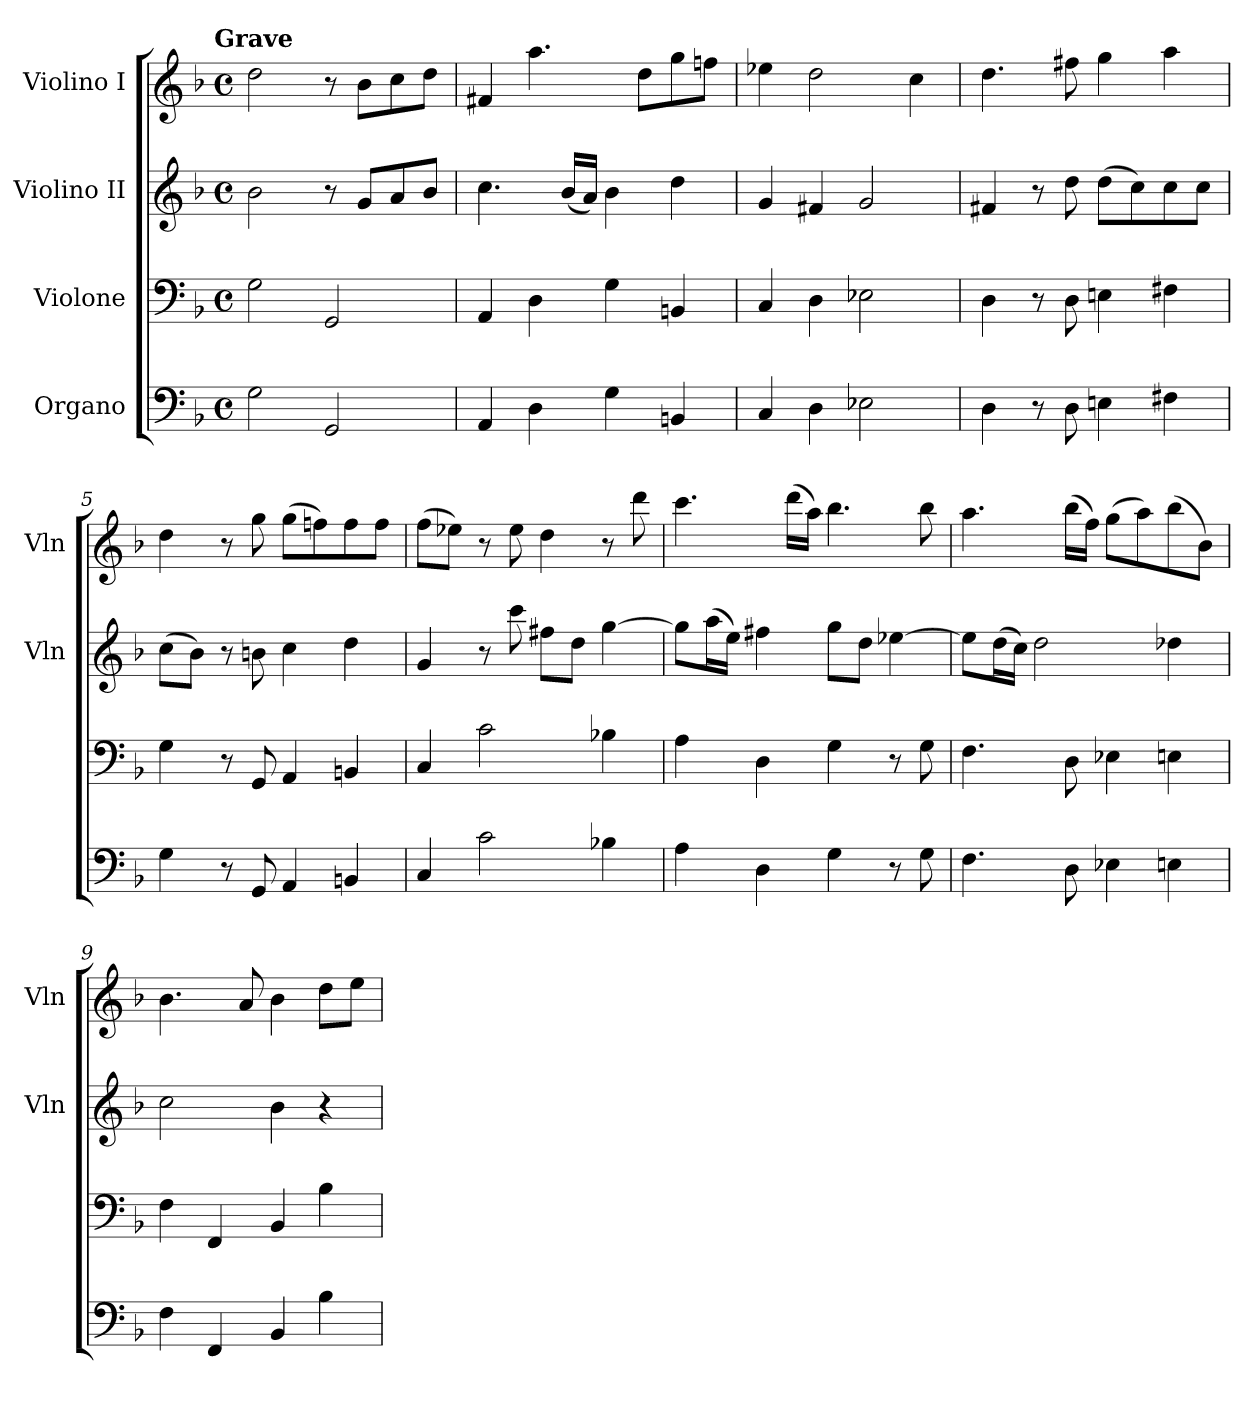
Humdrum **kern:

**kern	**kern	**kern	**kern
*part4	*part3	*part2	*part1
*staff4	*staff3	*staff2	*staff1
*I"Organo	*I"Violone	*I"Violino II	*I"Violino I
*	*	*I'Vln	*I'Vln
*clefF4	*clefF4	*clefG2	*clefG2
*k[b-]	*k[b-]	*k[b-]	*k[b-]
*d:	*d:	*d:	*d:
!!LO:TX:omd:t=Grave
*M4/4	*M4/4	*M4/4	*M4/4
*met(c)	*met(c)	*met(c)	*met(c)
*MM40	*MM40	*MM40	*MM40
=1	=1	=1	=1
2G	2G	2b-	2dd
2GG	2GG	8r	8r
.	.	8gL	8b-L
.	.	8a	8cc
.	.	8b-J	8ddJ
=2	=2	=2	=2
4AA	4AA	4.cc	4f#X
4D	4D	.	4.aa
.	.	(16b-LL	.
.	.	16aJJ)	.
4G	4G	4b-	.
.	.	.	8ddL
4BBn	4BBn	4dd	8gg
.	.	.	8ffnJ
=3	=3	=3	=3
4C	4C	4g	4ee-X
4D	4D	4f#X	2dd
2E-X	2E-X	2g	.
.	.	.	4cc
=4	=4	=4	=4
4D	4D	4f#X	4.dd
8r	8r	8r	.
8D	8D	8dd	8ff#X
4En	4En	(8ddL	4gg
.	.	8cc)	.
4F#X	4F#X	8cc	4aa
.	.	8ccJ	.
=5	=5	=5	=5
4G	4G	(8ccL	4dd
.	.	8b-J)	.
8r	8r	8r	8r
8GG	8GG	8bn	8gg
4AA	4AA	4cc	(8ggL
.	.	.	8ffn)
4BBn	4BBn	4dd	8ff
.	.	.	8ffJ
=6	=6	=6	=6
4C	4C	4g	(8ffL
.	.	.	8ee-XJ)
2c	2c	8r	8r
.	.	8ccc	8ee-
.	.	8ff#XL	4dd
.	.	8ddJ	.
4B-X	4B-X	[4gg	8r
.	.	.	8ddd
=7	=7	=7	=7
4A	4A	8ggL]	4.ccc
.	.	(16aaL	.
.	.	16eeJJ)	.
4D	4D	4ff#X	.
.	.	.	(16dddLL
.	.	.	16aaJJ)
4G	4G	8ggL	4.bb-
.	.	8ddJ	.
8r	8r	[4ee-X	.
8G	8G	.	8bb-
=8	=8	=8	=8
4.F	4.F	8ee-L]	4.aa
.	.	(16ddL	.
.	.	16ccJJ)	.
.	.	2dd	.
8D	8D	.	(16bb-LL
.	.	.	16ffJJ)
4E-X	4E-X	.	(8ggL
.	.	.	8aa)
4En	4En	4dd-X	(8bb-
.	.	.	8b-J)
=9	=9	=9	=9
4F	4F	2cc	4.b-
4FF	4FF	.	.
.	.	.	8a
4BB-	4BB-	4b-	4b-
4B-	4B-	4r	8ddL
.	.	.	8eeJ
=	=	=	=
*-	*-	*-	*-
